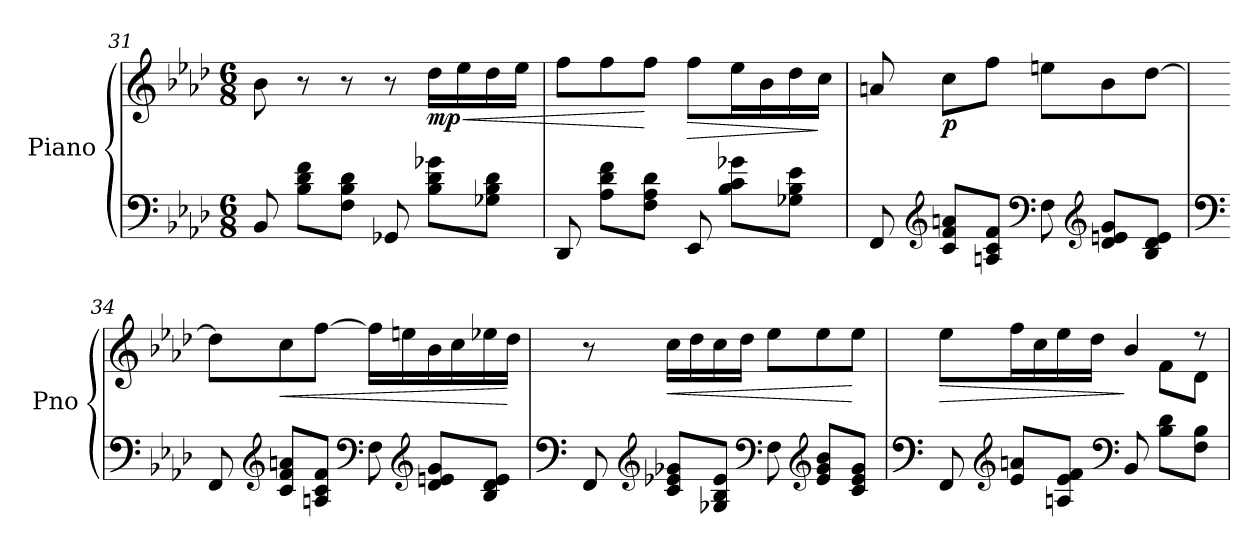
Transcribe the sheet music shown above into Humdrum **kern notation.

**kern	**kern	**dynam
*part1	*part1	*part1
*staff2	*staff1	*staff1/2
*I"Piano	*	*
*I'Pno	*	*
*clefF4	*clefG2	*
*k[b-e-a-d-]	*k[b-e-a-d-]	*
*M6/8	*M6/8	*
=31	=31	=31
8BB-/	8b-\	.
8B-\ 8d-\ 8f\L	8r	.
8F\ 8B-\ 8d-\J	8r	.
8GG-X/	8r	.
!	!	!LO:HP:b
!	!	!LO:DY:n=1:b
8B-\ 8d-\ 8g-X\L	16dd-\LL	< mp
.	16ee-\	.
8G-X\ 8B-\ 8d-\J	16dd-\	.
.	16ee-\JJ	.
=32	=32	=32
8DD-/	8ff\L	.
8A-\ 8d-\ 8f\L	8ff\	.
8F\ 8A-\ 8d-\J	8ff\J	[
!	!	!LO:HP:b
8EE-/	8ff\L	>
8B-\ 8c\ 8g-X\L	16ee-\L	.
.	16b-\	.
8G-X\ 8B-\ 8e-\J	16dd-\	.
.	16cc\JJ	]
!!LO:PB:g=z
=33	=33	=33
8FF/	8an/	.
*clefG2	*	*
!	!	!LO:DY:b
8c/ 8f/ 8an/L	8cc\L	p
8An/ 8c/ 8f/J	8ff\J	.
*clefF4	*	*
8F\	8een\L	.
*clefG2	*	*
8d-/ 8en/ 8g/L	8b-\	.
8B-/ 8d-/ 8e/J	[8dd-\J	.
=34	=34	=34
*clefF4	*	*
8FF/	8dd-\L]	.
*clefG2	*	*
!	!	!LO:HP:b
8c/ 8f/ 8an/L	8cc\	<
8An/ 8c/ 8f/J	[8ff\J	.
*clefF4	*	*
8F\	16ff\LL]	.
*clefG2	*	*
.	16een\	.
8d-/ 8en/ 8g/L	16b-\	.
.	16cc\	.
8B-/ 8d-/ 8e/J	16ee-X\	.
.	16dd-\JJ	[
=35	=35	=35
*clefF4	*	*
8FF/	8r	.
*clefG2	*	*
!	!	!LO:HP:b
8c/ 8e-X/ 8g-X/L	16cc\LL	<
.	16dd-\	.
8G-X/ 8B-/ 8e-/J	16cc\	.
.	16dd-\JJ	.
*clefF4	*	*
8F\	8ee-\L	.
*clefG2	*	*
8e-/ 8g-/ 8b-/L	8ee-\	.
8c/ 8e-/ 8g-/J	8ee-\J	[
!!LO:LB:g=z
=36	=36	=36
*clefF4	*	*
!	!	!LO:HP:b
*	*^	*
8FF/	8ee-\L	4.rAyy	>
*clefG2	*	*	*
8e-/ 8an/L	16ff\L	.	.
.	16cc\	.	.
8An/ 8e-/ 8f/J	16ee-\	.	.
.	16dd-\JJ	.	.
*clefF4	*	*	*
8BB-/	4b-/	8rcyy	]
8B-\ 8d-\L	.	8f\L	.
8F\ 8B-\J	8r	8d-\J	.
*	*v	*v	*
=	=	=
*-	*-	*-
